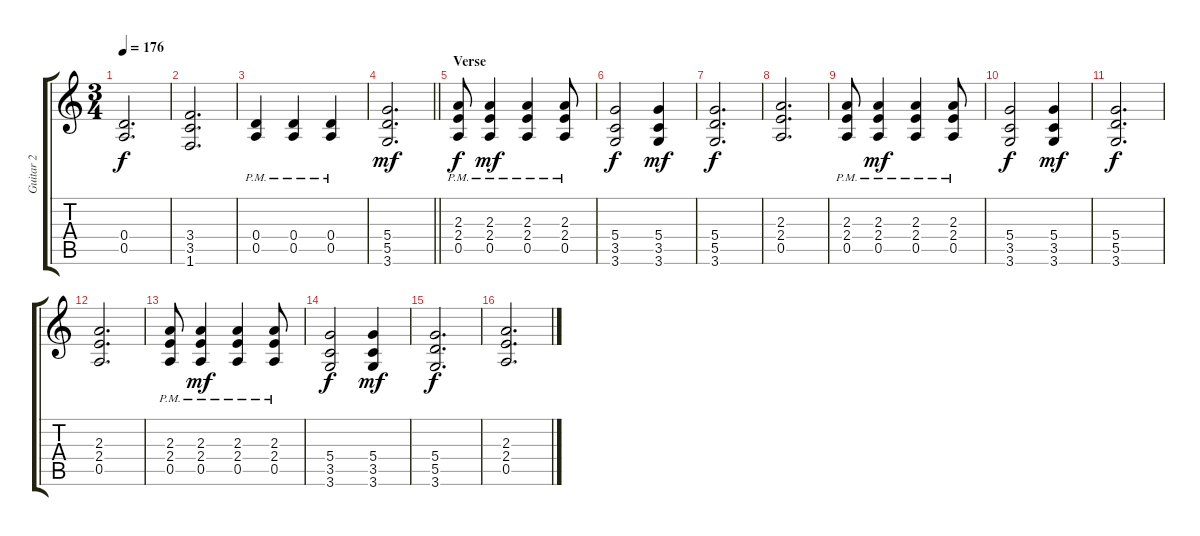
\track ("Guitar 2" "Guitar 2") {instrument distortionguitar}
\staff {score tabs}
\tuning (E4 B3 G3 D3 A2 E2) {hide}
\ts (3 4)
\tempo 176
\clef g2
\ks c
(0.4 0.5).2{d dy f} |
(3.4 3.5 1.6).2{d} |
(0.4{pm} 0.5{pm}).4 (0.4{pm} 0.5{pm}).4 (0.4{pm} 0.5{pm}).4 |
\barLineRight lightlight
(5.4 5.5 3.6).2{d dy mf} |
\section ("" "Verse")
(2.3{pm} 2.4{pm} 0.5{pm}).8{dy f} (2.3{pm} 2.4{pm} 0.5{pm}).4{dy mf} (2.3{pm} 2.4{pm} 0.5{pm}).4 (2.3{pm} 2.4{pm} 0.5{pm}).8 |
(5.4 3.5 3.6).2{dy f} (5.4 3.5 3.6).4{dy mf} |
(5.4 5.5 3.6).2{d dy f} |
(2.3 2.4 0.5).2{d} |
(2.3{pm} 2.4{pm} 0.5{pm}).8 (2.3{pm} 2.4{pm} 0.5{pm}).4{dy mf} (2.3{pm} 2.4{pm} 0.5{pm}).4 (2.3{pm} 2.4{pm} 0.5{pm}).8 |
(5.4 3.5 3.6).2{dy f} (5.4 3.5 3.6).4{dy mf} |
(5.4 5.5 3.6).2{d dy f} |
(2.3 2.4 0.5).2{d} |
(2.3{pm} 2.4{pm} 0.5{pm}).8 (2.3{pm} 2.4{pm} 0.5{pm}).4{dy mf} (2.3{pm} 2.4{pm} 0.5{pm}).4 (2.3{pm} 2.4{pm} 0.5{pm}).8 |
(5.4 3.5 3.6).2{dy f} (5.4 3.5 3.6).4{dy mf} |
(5.4 5.5 3.6).2{d dy f} |
(2.3 2.4 0.5).2{d}
